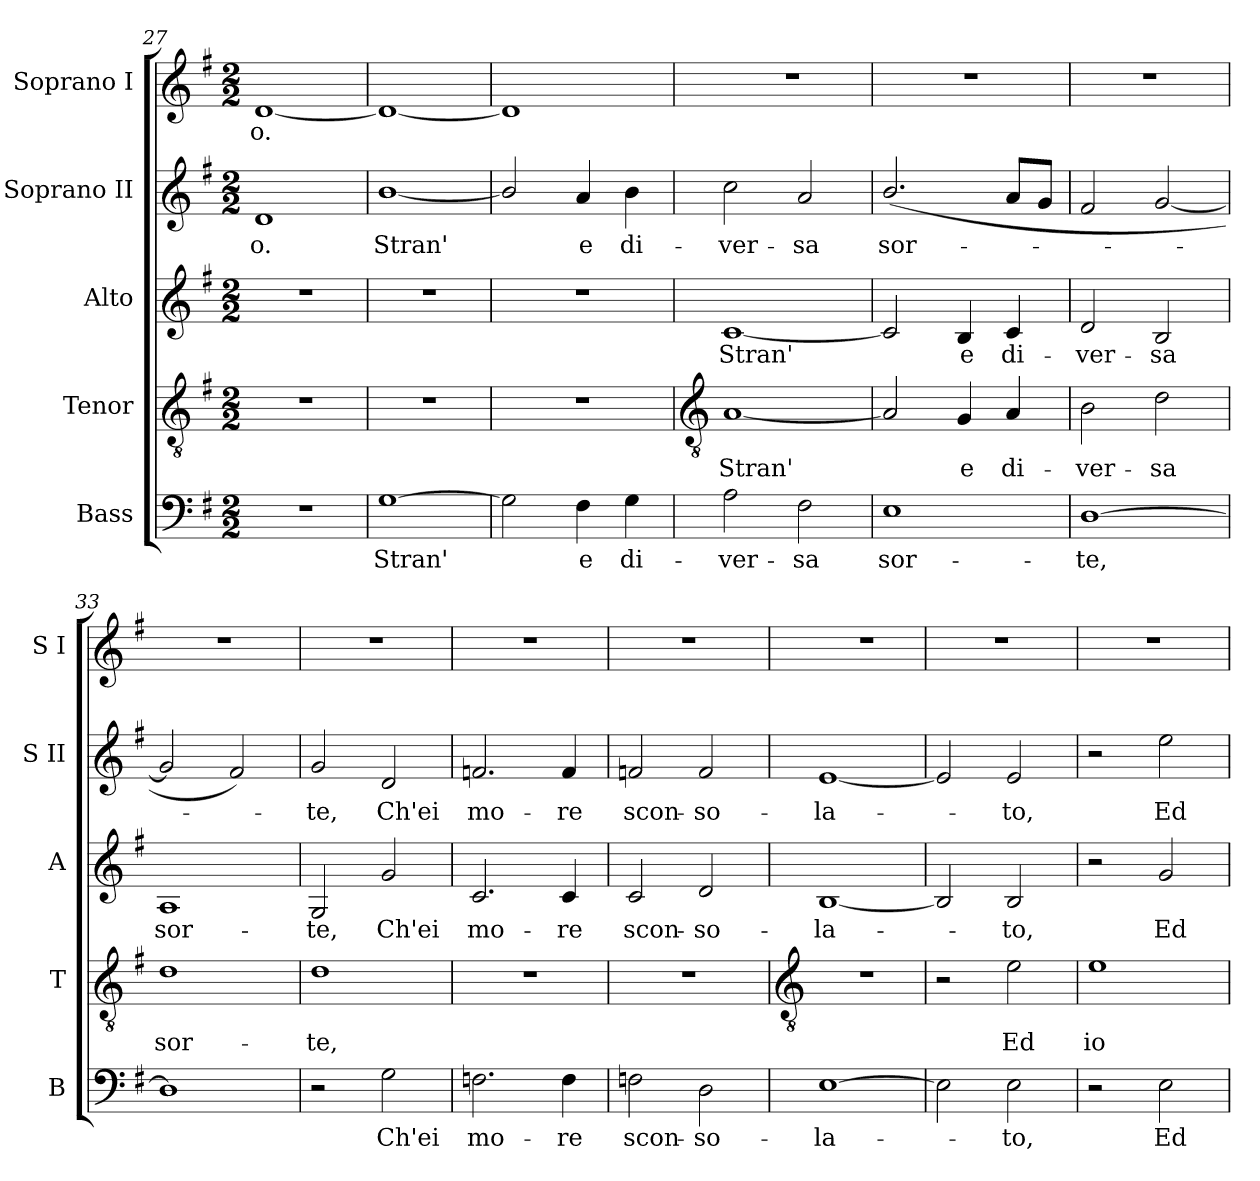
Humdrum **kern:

**kern	**text	**kern	**text	**kern	**text	**kern	**text	**kern	**text
*part5	*part5	*part4	*part4	*part3	*part3	*part2	*part2	*part1	*part1
*staff5	*staff5	*staff4	*staff4	*staff3	*staff3	*staff2	*staff2	*staff1	*staff1
*I"Bass	*	*I"Tenor	*	*I"Alto	*	*I"Soprano II	*	*I"Soprano I	*
*I'B	*	*I'T	*	*I'A	*	*I'S II	*	*I'S I	*
*clefF4	*	*clefGv2	*	*clefG2	*	*clefG2	*	*clefG2	*
*k[f#]	*	*k[f#]	*	*k[f#]	*	*k[f#]	*	*k[f#]	*
*G:	*	*G:	*	*G:	*	*G:	*	*G:	*
*M2/2	*	*M2/2	*	*M2/2	*	*M2/2	*	*M2/2	*
=27	=27	=27	=27	=27	=27	=27	=27	=27	=27
!	!	!	!	!	!	!	!LO:LY:b	!	!LO:LY:b
1r	.	1r	.	1r	.	1d	-o.	[1d	o.
=28	=28	=28	=28	=28	=28	=28	=28	=28	=28
!	!LO:LY:b	!	!	!	!	!	!LO:LY:b	!	!
[1G	Stran'	1r	.	1r	.	[1b/	Stran'	1d_	.
=29	=29	=29	=29	=29	=29	=29	=29	=29	=29
2G]	.	1r	.	1r	.	2b/]	.	1d]	.
!	!LO:LY:b	!	!	!	!	!	!LO:LY:b	!	!
4F#	e	.	.	.	.	4a	e	.	.
!	!LO:LY:b	!	!	!	!	!	!LO:LY:b	!	!
4G	di-	.	.	.	.	4b	di-	.	.
!!LO:LB:g=z
=30	=30	=30	=30	=30	=30	=30	=30	=30	=30
*	*	*clefGv2	*	*	*	*	*	*	*
!	!LO:LY:b	!	!LO:LY:b	!	!LO:LY:b	!	!LO:LY:b	!	!
2A	-ver-	[1A	Stran'	[1c	Stran'	2cc	-ver-	1r	.
!	!LO:LY:b	!	!	!	!	!	!LO:LY:b	!	!
2F#	-sa	.	.	.	.	2a	-sa	.	.
=31	=31	=31	=31	=31	=31	=31	=31	=31	=31
!	!LO:LY:b	!	!	!	!	!	!LO:LY:b	!	!
1E	sor-	2A]	.	2c]	.	(<2.b/	sor-	1r	.
!	!	!	!LO:LY:b	!	!LO:LY:b	!	!	!	!
.	.	4G	e	4B	e	.	.	.	.
!	!	!	!LO:LY:b	!	!LO:LY:b	!	!	!	!
.	.	4A	di-	4c	di-	8aL	.	.	.
.	.	.	.	.	.	8gJ	.	.	.
=32	=32	=32	=32	=32	=32	=32	=32	=32	=32
!	!LO:LY:b	!	!LO:LY:b	!	!LO:LY:b	!	!	!	!
[1D	-te,	2B	-ver-	2d	-ver-	2f#	.	1r	.
!	!	!	!LO:LY:b	!	!LO:LY:b	!	!	!	!
.	.	2d	-sa	2B	-sa	[2g	.	.	.
=33	=33	=33	=33	=33	=33	=33	=33	=33	=33
!	!	!	!LO:LY:b	!	!LO:LY:b	!	!	!	!
1D]	.	1d	sor-	1A	sor-	2g]	.	1r	.
.	.	.	.	.	.	2f#)	.	.	.
=34	=34	=34	=34	=34	=34	=34	=34	=34	=34
!	!	!	!LO:LY:b	!	!LO:LY:b	!	!LO:LY:b	!	!
2r	.	1d	-te,	2G	-te,	2g	te,	1r	.
!	!LO:LY:b	!	!	!	!LO:LY:b	!	!LO:LY:b	!	!
2G	Ch'ei	.	.	2g	Ch'ei	2d	Ch'ei	.	.
=35	=35	=35	=35	=35	=35	=35	=35	=35	=35
!	!LO:LY:b	!	!	!	!LO:LY:b	!	!LO:LY:b	!	!
2.Fn	mo-	1r	.	2.c	mo-	2.fn	mo-	1r	.
!	!LO:LY:b	!	!	!	!LO:LY:b	!	!LO:LY:b	!	!
4F	-re	.	.	4c	-re	4f	-re	.	.
=36	=36	=36	=36	=36	=36	=36	=36	=36	=36
!	!LO:LY:b	!	!	!	!LO:LY:b	!	!LO:LY:b	!	!
2Fn	scon-	1r	.	2c	scon-	2fn	scon-	1r	.
!	!LO:LY:b	!	!	!	!LO:LY:b	!	!LO:LY:b	!	!
2D	-so-	.	.	2d	-so-	2f	-so-	.	.
!!LO:LB:g=z
=37	=37	=37	=37	=37	=37	=37	=37	=37	=37
*	*	*clefGv2	*	*	*	*	*	*	*
!	!LO:LY:b	!	!	!	!LO:LY:b	!	!LO:LY:b	!	!
[1E	-la-	1r	.	[1B	-la-	[1e	-la-	1r	.
=38	=38	=38	=38	=38	=38	=38	=38	=38	=38
2E]	.	2r	.	2B]	.	2e]	.	1r	.
!	!LO:LY:b	!	!LO:LY:b	!	!LO:LY:b	!	!LO:LY:b	!	!
2E	to,	2e	Ed	2B	to,	2e	to,	.	.
=39	=39	=39	=39	=39	=39	=39	=39	=39	=39
!	!	!	!LO:LY:b	!	!	!	!	!	!
2r	.	1e	io	2r	.	2r	.	1r	.
!	!LO:LY:b	!	!	!	!LO:LY:b	!	!LO:LY:b	!	!
2E	Ed	.	.	2g	Ed	2ee	Ed	.	.
=	=	=	=	=	=	=	=	=	=
*-	*-	*-	*-	*-	*-	*-	*-	*-	*-
